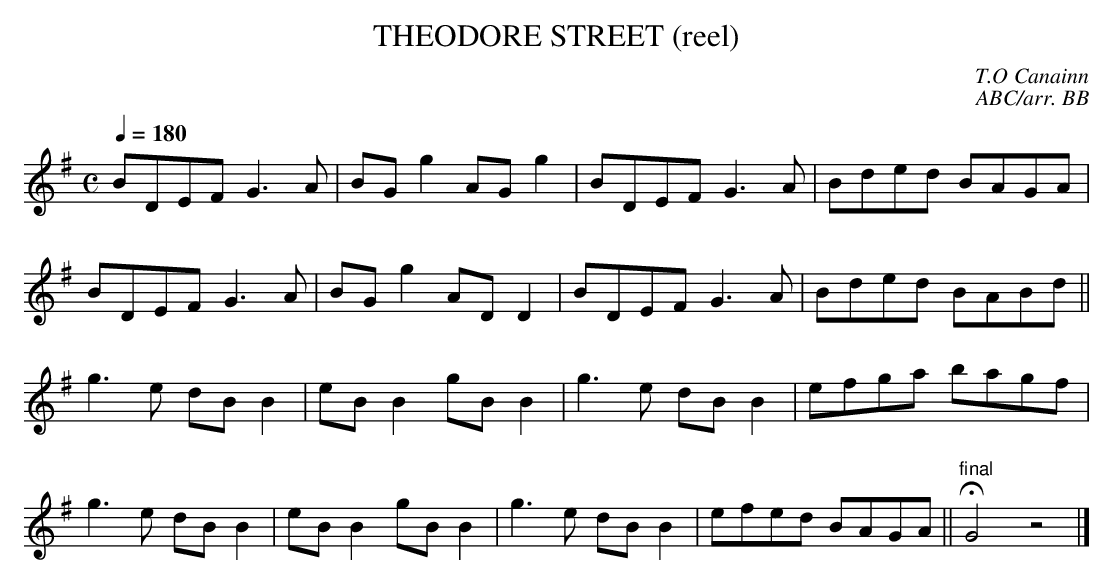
X:1
T:THEODORE STREET (reel)
C:T.O Canainn
C:ABC/arr. BB
Q:1/4=180
M:C
K:G
BDEF G3A|BGg2 AGg2|BDEF G3A|Bded BAGA|
BDEF G3A|BGg2 ADD2|BDEF G3A|Bded BABd||
g3e dBB2|eBB2 gBB2|g3e dBB2|efga bagf|
g3e dBB2|eBB2 gBB2|g3e dBB2|efed BAGA||\
"final"HG4z4|]
